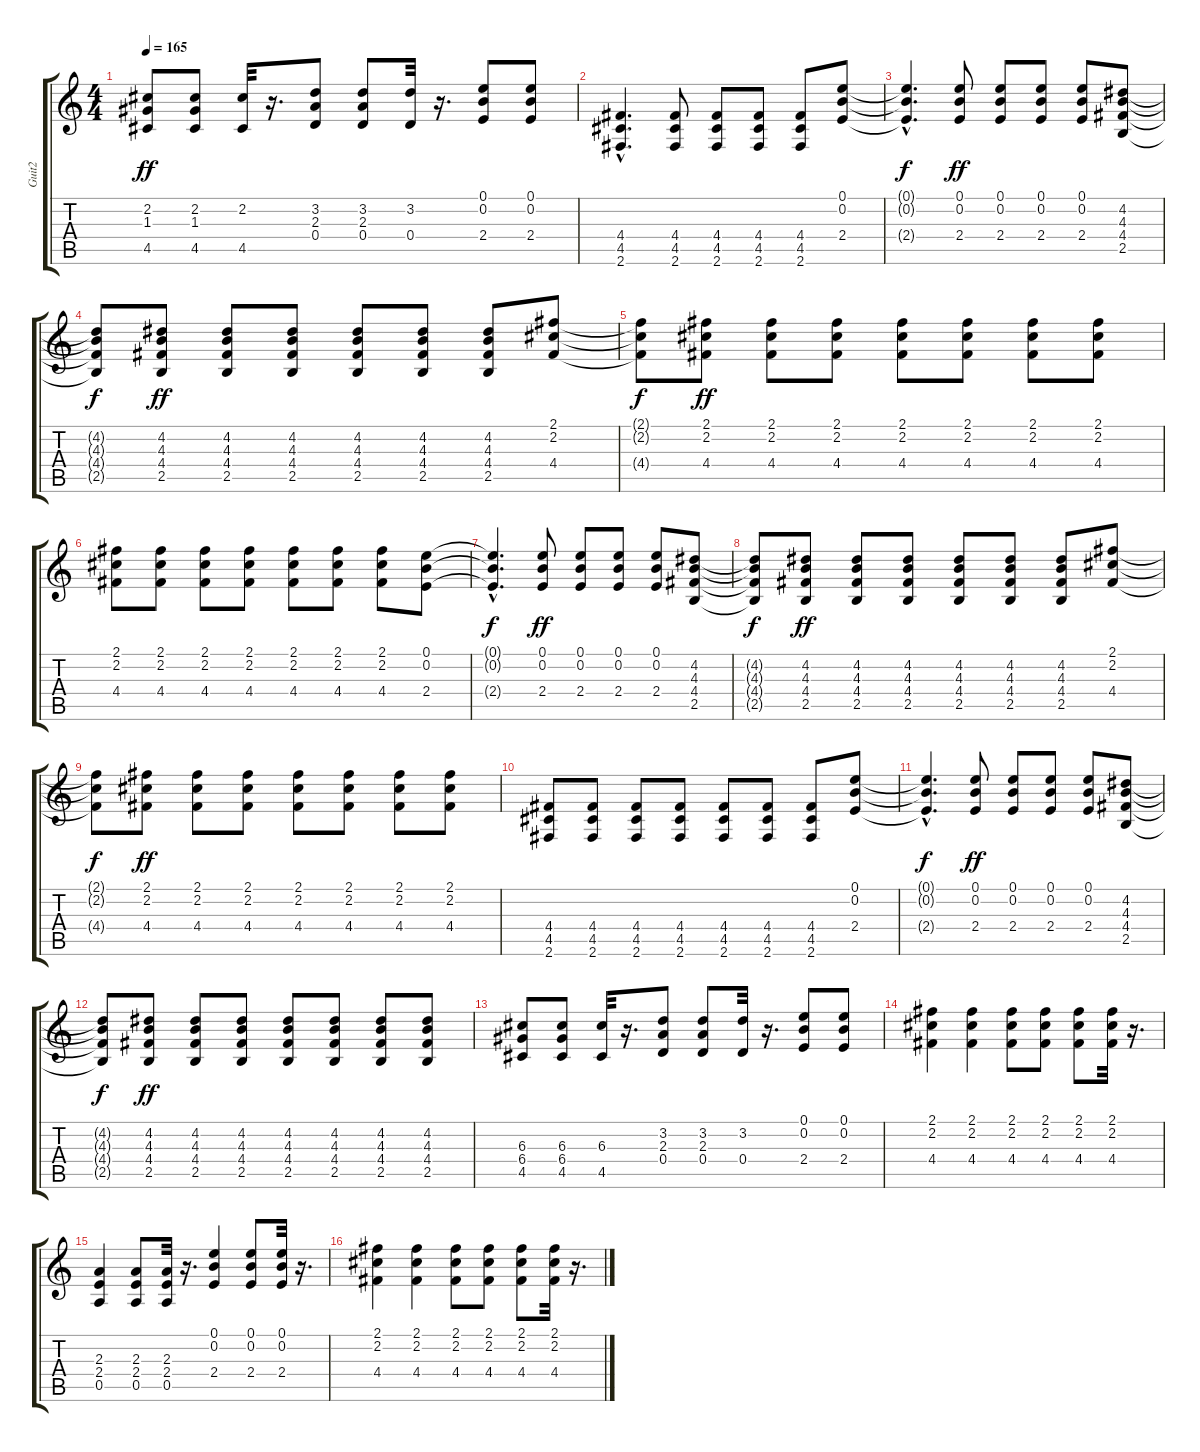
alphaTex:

\track ("Guit2" "Guit2") {instrument distortionguitar}
\staff {score tabs}
\tuning (E4 B3 G3 D3 A2 E2) {hide}
\ts (4 4)
\tempo 165
\clef g2
\ks c
(2.2 1.3 4.5).8{dy ff} (2.2 1.3 4.5).8 (2.2 4.5).32 r.16{d} (3.2 2.3 0.4).8 (3.2 2.3 0.4).8 (3.2 0.4).32 r.16{d} (0.1 0.2 2.4).8 (0.1 0.2 2.4).8 |
(4.4{hac} 4.5{hac} 2.6{hac}).4{d} (4.4 4.5 2.6).8 (4.4 4.5 2.6).8 (4.4 4.5 2.6).8 (4.4 4.5 2.6).8 (0.1 0.2 2.4).8 |
(0.1{hac t} 0.2{hac t} 2.4{hac t}).4{d dy f} (0.1 0.2 2.4).8{dy ff} (0.1 0.2 2.4).8 (0.1 0.2 2.4).8 (0.1 0.2 2.4).8 (4.2 4.3 4.4 2.5).8 |
(4.2{t} 4.3{t} 4.4{t} 2.5{t}).8{dy f} (4.2 4.3 4.4 2.5).8{dy ff} (4.2 4.3 4.4 2.5).8 (4.2 4.3 4.4 2.5).8 (4.2 4.3 4.4 2.5).8 (4.2 4.3 4.4 2.5).8 (4.2 4.3 4.4 2.5).8 (2.1 2.2 4.4).8 |
(2.1{t} 2.2{t} 4.4{t}).8{dy f} (2.1 2.2 4.4).8{dy ff} (2.1 2.2 4.4).8 (2.1 2.2 4.4).8 (2.1 2.2 4.4).8 (2.1 2.2 4.4).8 (2.1 2.2 4.4).8 (2.1 2.2 4.4).8 |
(2.1 2.2 4.4).8 (2.1 2.2 4.4).8 (2.1 2.2 4.4).8 (2.1 2.2 4.4).8 (2.1 2.2 4.4).8 (2.1 2.2 4.4).8 (2.1 2.2 4.4).8 (0.1 0.2 2.4).8 |
(0.1{hac t} 0.2{hac t} 2.4{hac t}).4{d dy f} (0.1 0.2 2.4).8{dy ff} (0.1 0.2 2.4).8 (0.1 0.2 2.4).8 (0.1 0.2 2.4).8 (4.2 4.3 4.4 2.5).8 |
(4.2{t} 4.3{t} 4.4{t} 2.5{t}).8{dy f} (4.2 4.3 4.4 2.5).8{dy ff} (4.2 4.3 4.4 2.5).8 (4.2 4.3 4.4 2.5).8 (4.2 4.3 4.4 2.5).8 (4.2 4.3 4.4 2.5).8 (4.2 4.3 4.4 2.5).8 (2.1 2.2 4.4).8 |
(2.1{t} 2.2{t} 4.4{t}).8{dy f} (2.1 2.2 4.4).8{dy ff} (2.1 2.2 4.4).8 (2.1 2.2 4.4).8 (2.1 2.2 4.4).8 (2.1 2.2 4.4).8 (2.1 2.2 4.4).8 (2.1 2.2 4.4).8 |
(4.4 4.5 2.6).8 (4.4 4.5 2.6).8 (4.4 4.5 2.6).8 (4.4 4.5 2.6).8 (4.4 4.5 2.6).8 (4.4 4.5 2.6).8 (4.4 4.5 2.6).8 (0.1 0.2 2.4).8 |
(0.1{hac t} 0.2{hac t} 2.4{hac t}).4{d dy f} (0.1 0.2 2.4).8{dy ff} (0.1 0.2 2.4).8 (0.1 0.2 2.4).8 (0.1 0.2 2.4).8 (4.2 4.3 4.4 2.5).8 |
(4.2{t} 4.3{t} 4.4{t} 2.5{t}).8{dy f} (4.2 4.3 4.4 2.5).8{dy ff} (4.2 4.3 4.4 2.5).8 (4.2 4.3 4.4 2.5).8 (4.2 4.3 4.4 2.5).8 (4.2 4.3 4.4 2.5).8 (4.2 4.3 4.4 2.5).8 (4.2 4.3 4.4 2.5).8 |
(6.3 6.4 4.5).8 (6.3 6.4 4.5).8 (6.3 4.5).32 r.16{d} (3.2 2.3 0.4).8 (3.2 2.3 0.4).8 (3.2 0.4).32 r.16{d} (0.1 0.2 2.4).8 (0.1 0.2 2.4).8 |
(2.1 2.2 4.4).4 (2.1 2.2 4.4).4 (2.1 2.2 4.4).8 (2.1 2.2 4.4).8 (2.1 2.2 4.4).8 (2.1 2.2 4.4).32 r.16{d} |
(2.3 2.4 0.5).4 (2.3 2.4 0.5).8 (2.3 2.4 0.5).32 r.16{d} (0.1 0.2 2.4).4 (0.1 0.2 2.4).8 (0.1 0.2 2.4).32 r.16{d} |
(2.1 2.2 4.4).4 (2.1 2.2 4.4).4 (2.1 2.2 4.4).8 (2.1 2.2 4.4).8 (2.1 2.2 4.4).8 (2.1 2.2 4.4).32 r.16{d}
